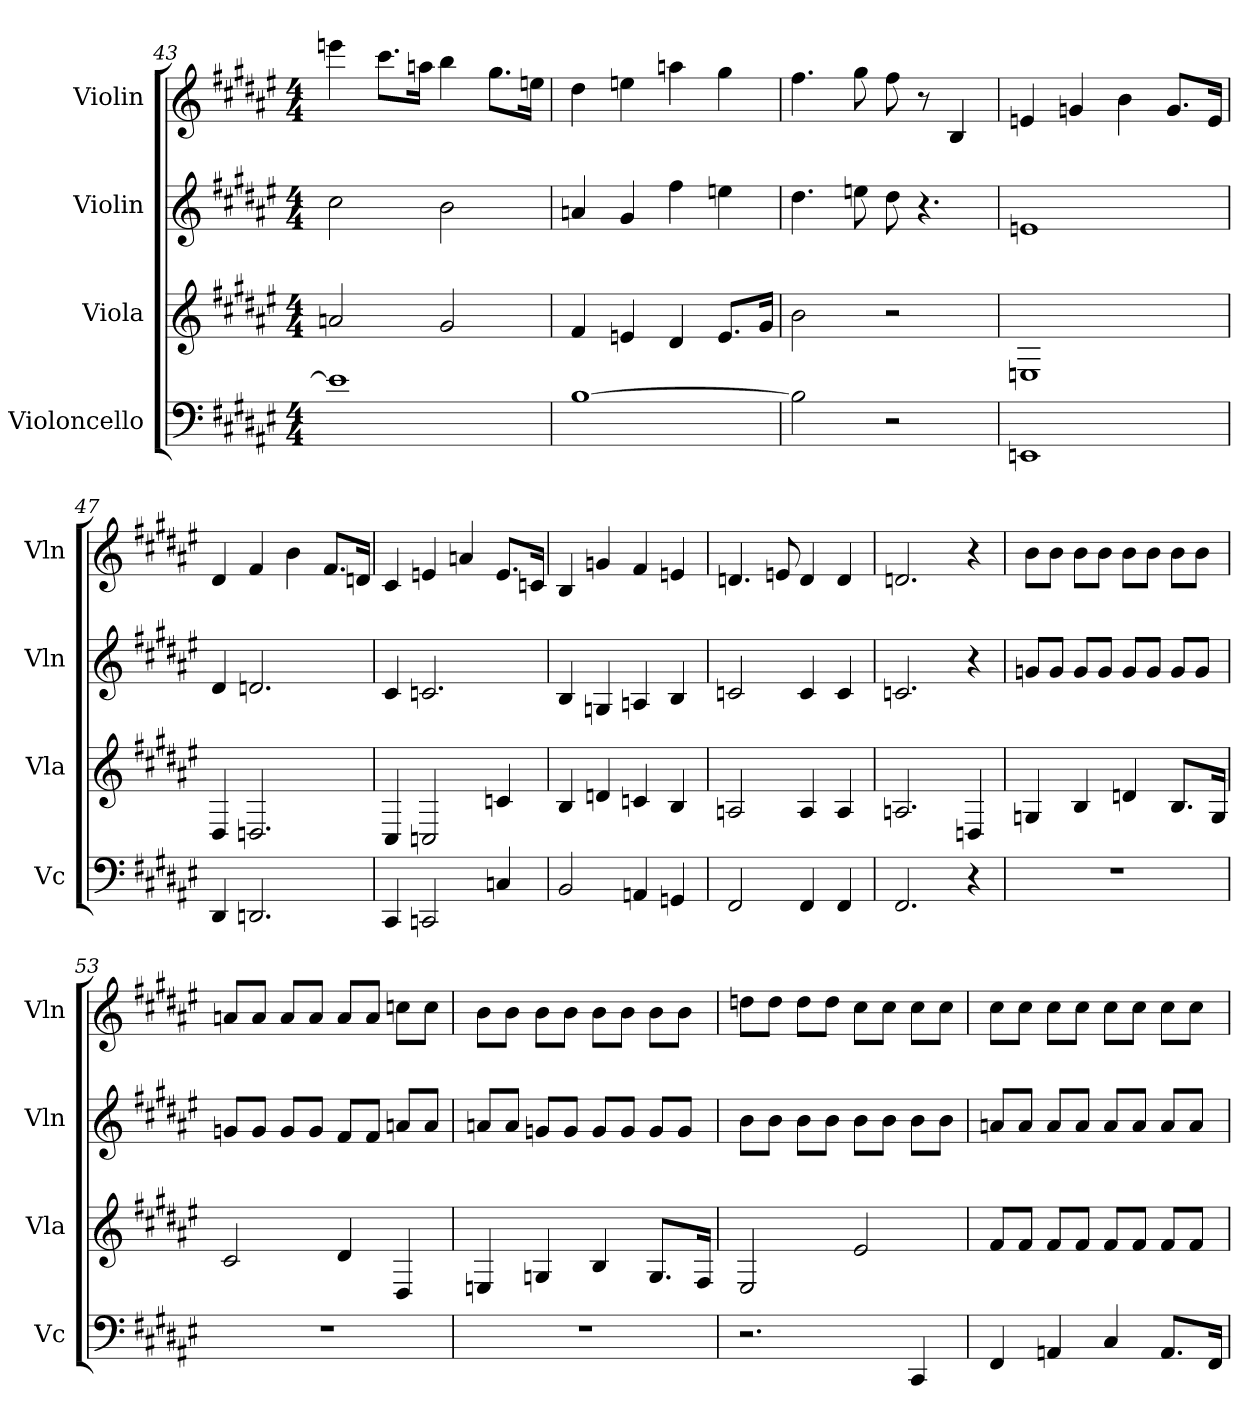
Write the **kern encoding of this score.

**kern	**kern	**kern	**kern
*part4	*part3	*part2	*part1
*staff4	*staff3	*staff2	*staff1
*I"Violoncello	*I"Viola	*I"Violin	*I"Violin
*I'Vc	*I'Vla	*I'Vln	*I'Vln
*clefF4	*clefG2	*clefG2	*clefG2
*k[f#c#g#d#a#e#]	*k[f#c#g#d#a#e#]	*k[f#c#g#d#a#e#]	*k[f#c#g#d#a#e#]
*M4/4	*M4/4	*M4/4	*M4/4
=43	=43	=43	=43
1e]	2an/	2cc#\	4eeen\
.	.	.	8.ccc#\L
.	.	.	16aan\Jk
.	2g#/	2b\	4bb\
.	.	.	8.gg#\L
.	.	.	16een\Jk
=44	=44	=44	=44
[1B	4f#/	4an/	4dd#\
.	4en/	4g#/	4een\
.	4d#/	4ff#\	4aan\
.	8.e/L	4een\	4gg#\
.	16g#/Jk	.	.
=45	=45	=45	=45
2B\]	2b\	4.dd#\	4.ff#\
.	.	8een\	8gg#\
2r	2r	8dd#\	8ff#\
.	.	4.r	8r
.	.	.	4B/
=46	=46	=46	=46
1EEn	1En	1en	4en/
.	.	.	4gn/
.	.	.	4b\
.	.	.	8.g/L
.	.	.	16e/Jk
!!LO:LB:g=z
=47	=47	=47	=47
4DD#/	4D#/	4d#/	4d#/
2.DDn/	2.Dn/	2.dn/	4f#/
.	.	.	4b\
.	.	.	8.f#/L
.	.	.	16dn/Jk
=48	=48	=48	=48
4CC#/	4C#/	4c#/	4c#/
2CCn/	2Cn/	2.cn/	4en/
.	.	.	4an/
4Cn/	4cn/	.	8.e/L
.	.	.	16cn/Jk
=49	=49	=49	=49
2BB/	4B/	4B/	4B/
.	4dn/	4Gn/	4gn/
4AAn/	4cn/	4An/	4f#/
4GGn/	4B/	4B/	4en/
=50	=50	=50	=50
2FF#/	2An/	2cn/	4.dn/
.	.	.	8en/
4FF#/	4A/	4c/	4d/
4FF#/	4A/	4c/	4d/
=51	=51	=51	=51
2.FF#/	2.An/	2.cn/	2.dn/
4r	4Dn/	4r	4r
=52	=52	=52	=52
1r	4Gn/	8gn/L	8b\L
.	.	8g/J	8b\J
.	4B/	8g/L	8b\L
.	.	8g/J	8b\J
.	4dn/	8g/L	8b\L
.	.	8g/J	8b\J
.	8.B/L	8g/L	8b\L
.	.	8g/J	8b\J
.	16G/Jk	.	.
!!LO:LB:g=z
=53	=53	=53	=53
1r	2c#/	8gn/L	8an/L
.	.	8g/J	8a/J
.	.	8g/L	8a/L
.	.	8g/J	8a/J
.	4d#/	8f#/L	8a/L
.	.	8f#/J	8a/J
.	4D#/	8an/L	8ccn\L
.	.	8a/J	8cc\J
=54	=54	=54	=54
1r	4En/	8an/L	8b\L
.	.	8a/J	8b\J
.	4Gn/	8gn/L	8b\L
.	.	8g/J	8b\J
.	4B/	8g/L	8b\L
.	.	8g/J	8b\J
.	8.G/L	8g/L	8b\L
.	.	8g/J	8b\J
.	16F#/Jk	.	.
=55	=55	=55	=55
2.r	2E#/	8b\L	8ddn\L
.	.	8b\J	8dd\J
.	.	8b\L	8dd\L
.	.	8b\J	8dd\J
.	2e#/	8b\L	8cc#\L
.	.	8b\J	8cc#\J
4CC#/	.	8b\L	8cc#\L
.	.	8b\J	8cc#\J
=56	=56	=56	=56
4FF#/	8f#/L	8an/L	8cc#\L
.	8f#/J	8a/J	8cc#\J
4AAn/	8f#/L	8a/L	8cc#\L
.	8f#/J	8a/J	8cc#\J
4C#/	8f#/L	8a/L	8cc#\L
.	8f#/J	8a/J	8cc#\J
8.AA/L	8f#/L	8a/L	8cc#\L
.	8f#/J	8a/J	8cc#\J
16FF#/Jk	.	.	.
=	=	=	=
*-	*-	*-	*-
